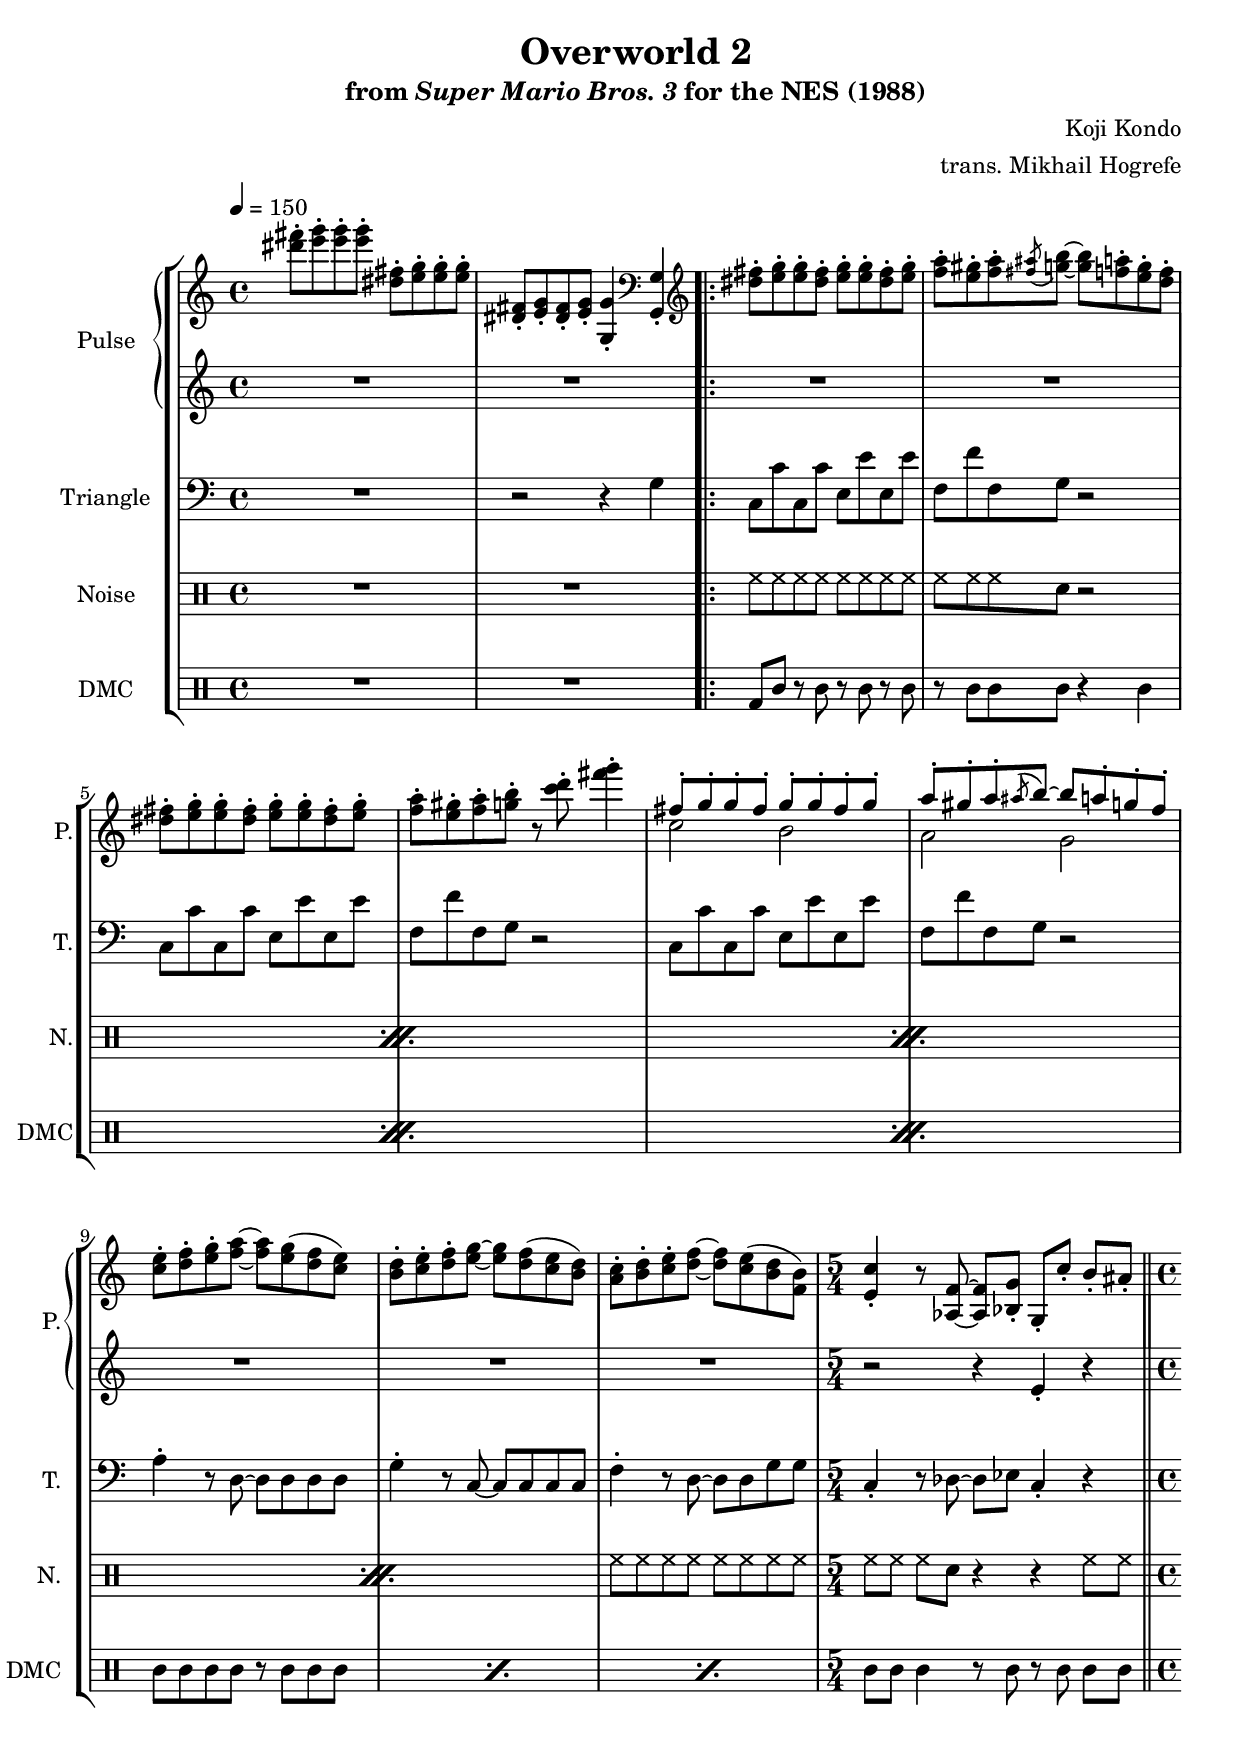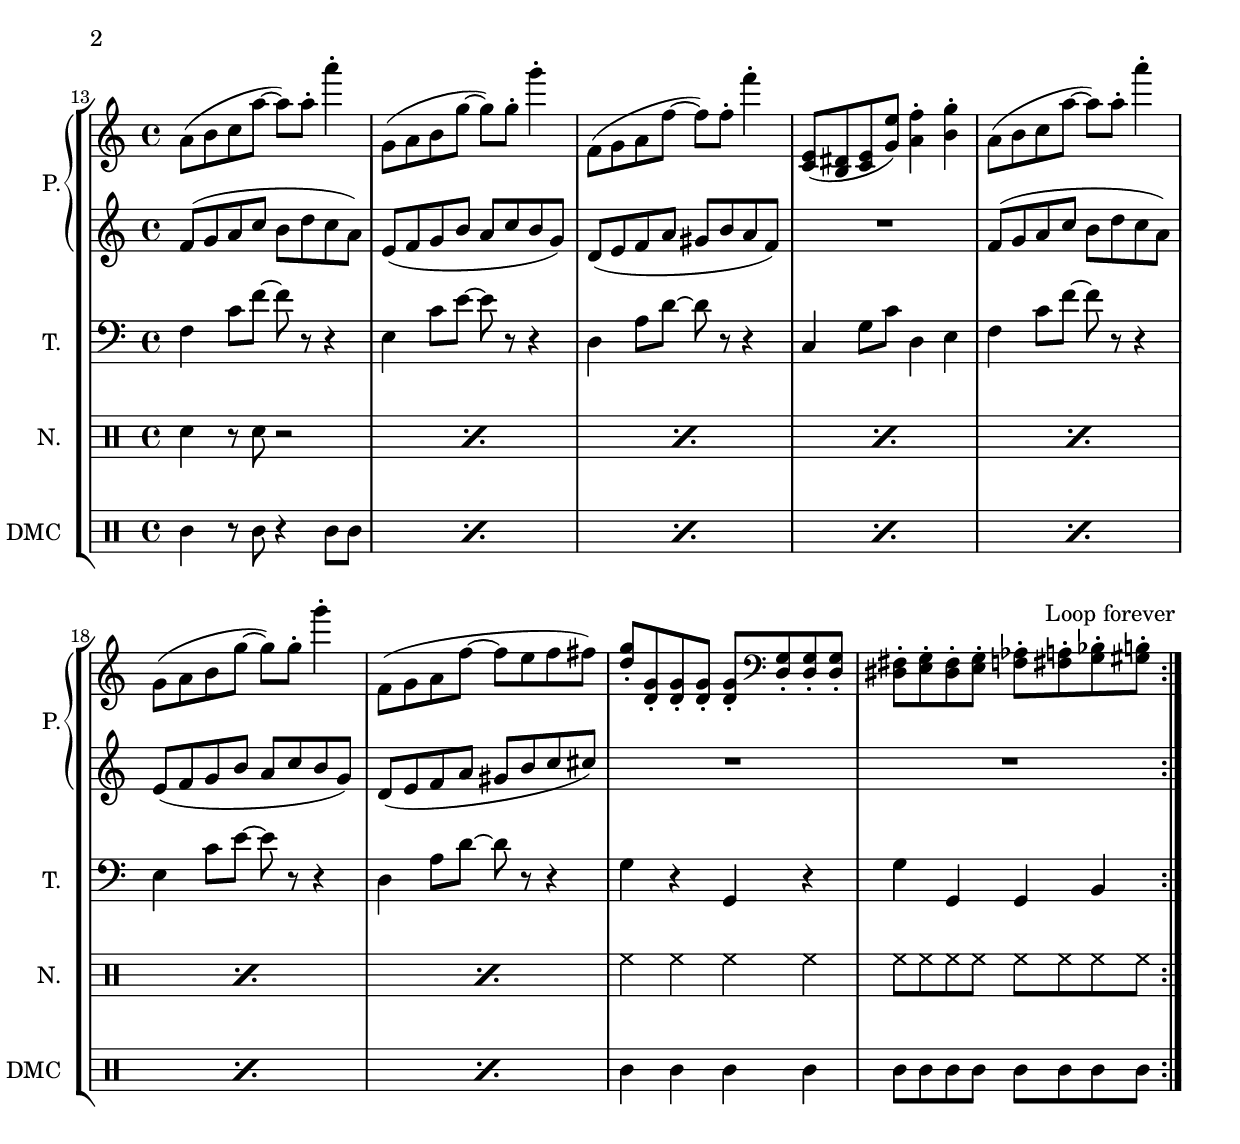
\version "2.22.0"

\paper {
  left-margin = 0.6\in
}

\book {
    \header {
        title = "Overworld 2"
        subtitle = \markup { "from" {\italic "Super Mario Bros. 3"} "for the NES (1988)" }
        composer = "Koji Kondo"
        arranger = "trans. Mikhail Hogrefe"
    }

    \score {
        {
            \new StaffGroup <<
                \new GrandStaff <<
                    \set GrandStaff.instrumentName = "Pulse"
                    \set GrandStaff.shortInstrumentName = "P."
                    \new Staff \relative c''' {
\tempo 4 = 150
<dis fis>8-. <e g>-. 8-. 8-. <dis, fis>-. <e g>-. 8-. 8-. |
<dis, fis>8-. <e g>-. <dis fis>-. <e g>-. <g, g'>4-. \clef bass <g, g'>4-. |
                        \repeat volta 2 {
\clef treble
<dis''' fis>8-. <e g>-. 8-. <dis fis>-. <e g>-. 8-. <dis fis>-. <e g>-. |
<f a>8-. <e gis>-. <f a>-. \acciaccatura <fis ais>8 <g b>8 ~ 8 <f a>-. <e g>-. <d f>-. |
<dis fis>8-. <e g>-. 8-. <dis fis>-. <e g>-. 8-. <dis fis>-. <e g>-. |
<f a>8-. <e gis>-. <f a>-. <g b>-. r <c d>-. <fis g>4-. |
<<{
fis,8-. g-. g-. fis-. g-. g-. fis-. g-. |
a8-. gis-. a-. \acciaccatura ais8 b8 ~ b a-. g-. f-. |
}\\{
c2 b |
a2 g |
}>>
<c e>8-. <d f>-. <e g>-. <f a> ~ 8 <e g>( <d f> <c e>) |
<b d>8-. <c e>-. <d f>-. <e g> ~ 8 <d f>( <c e> <b d>) |
<a c>8-. <b d>-. <c e>-. <d f> ~ 8 <c e>( <b d> <f b>) |
\time 5/4
<e c'>4-. r8 <aes, f'> ~ 8 <bes g'>-. g-. c'-. b-. ais-. |
\bar "||"
\time 4/4
a8 (b c a' ~ a) a-. a'4-. |
g,,8( a b g' ~ g) g-. g'4-. |
f,,8 (g a f' ~ f) f-. f'4-. |
<c,, e>8( <b dis> <c e> <g' e'>) <a f'>4-. <b g'>-. |
a8 (b c a' ~ a) a-. a'4-. |
g,,8( a b g' ~ g) g-. g'4-. |
f,,8( g a f' ~ f e f fis) |
<d g>8-. <d, g>-. 8-. 8-. 8-. \clef bass <d, g>-. 8-. 8-. |
<dis fis>8-. <e g>-. <dis fis>-. <e g>-. <f aes>-. <fis a>-. <g bes>-. <gis b>-. |
                        }
\once \override Score.RehearsalMark.self-alignment-X = #RIGHT
\mark \markup { \fontsize #-2 "Loop forever" }
                    }

                    \new Staff \relative c' {
R1*11
r2 r4 e-. r |
f8( g a c b d c a) |
e8( f g b a c b g) |
d8( e f a gis b a f) |
R1
f8( g a c b d c a) |
e8( f g b a c b g) |
d8( e f a gis b c cis) |
R1*2
                    }
                >>

                \new Staff \relative c' {
                    \set Staff.instrumentName = "Triangle"
                    \set Staff.shortInstrumentName = "T."
\clef bass
R1
r2 r4 g |
c,8 c' c, c' e, e' e, e' |
f,8 f' f, g r2 |
c,8 c' c, c' e, e' e, e' |
f,8 f' f, g r2 |
c,8 c' c, c' e, e' e, e' |
f,8 f' f, g r2 |
a4-. r8 d, ~ d d d d |
g4-. r8 c, ~ c c c c |
f4-. r8 d ~ d d g g |
c,4-. r8 des ~ des ees c4-. r |
f4 c'8 f ~ f r r4 |
e,4 c'8 e ~ e r r4 |
d,4 a'8 d ~ d r r4 |
c,4 g'8 c d,4 e |
f4 c'8 f ~ f r r4 |
e,4 c'8 e ~ e r r4 |
d,4 a'8 d ~ d r r4 |
g,4 r g, r |
g'4 g, g b |
                }

                \new DrumStaff {
                    \drummode {
                        \set Staff.instrumentName="Noise"
                        \set Staff.shortInstrumentName="N."
R1*2
                        \repeat percent 4 {
hh8 hh hh hh hh hh hh hh |
hh8 hh hh sn r2 |
                        }
hh8 hh hh hh hh hh hh hh |
hh8 hh hh sn r4 r hh8 hh |
\repeat percent 7 { sn4 r8 sn r2 | }
hh4 hh hh hh |
hh8 hh hh hh hh hh hh hh |
                    }
                }

                \new DrumStaff {
                    \drummode {
                        \set Staff.instrumentName="DMC"
                        \set Staff.shortInstrumentName="DMC"
R1*2
                        \repeat percent 3 {
bd8 wbh r wbh r wbh r wbh |
r8 wbh wbh wbh r4 wbh |
                        }
\repeat percent 3 { wbh8 wbh wbh wbh r wbh wbh wbh | }
wbh8 wbh wbh4 r8 wbh r wbh wbh wbh |
\repeat percent 7 { wbh4 r8 wbh r4 wbh8 wbh | }
wbh4 wbh wbh wbh |
wbh8 wbh wbh wbh wbh wbh cgh cgl |
                    }
                }
            >>
        }
        \layout {
            \context {
                \Staff
                \RemoveEmptyStaves
            }
            \context {
                \DrumStaff
                \RemoveEmptyStaves
            }
        }
    }
}
